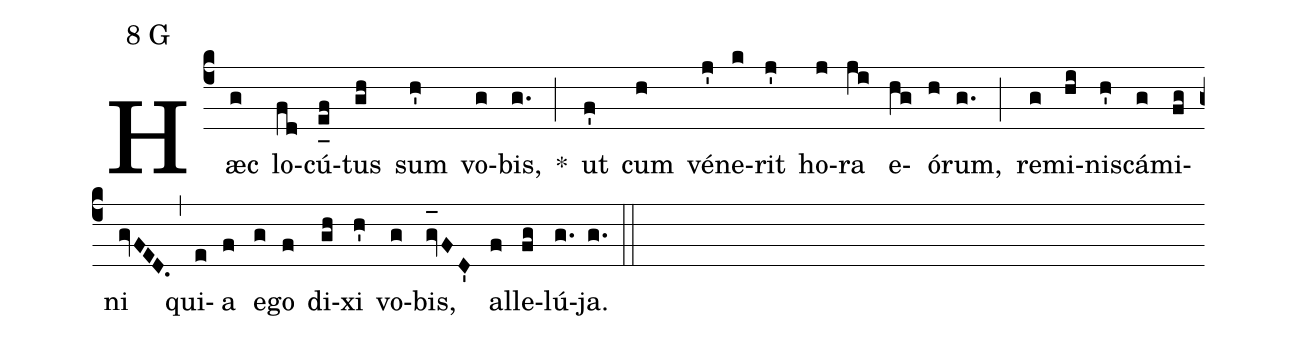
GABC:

mode:8 G;
%%
(c4) Hæc(g) lo(fd)cú(e_[uh:l]f)tus(gh) sum(h') vo(g)bis,(g.) *(;) ut(f') cum(h) vé(j')ne(k)rit(j') ho(j)ra(ji) e(hg)ó(h)rum,(g.) (;) re(g)mi(hi)ni(h')scá(g)mi(fg)ni(gvFED.) (,) qui(e)a(f) e(g)go(f) di(gh)xi(h') vo(g)bis,(gv_[oh:h]FD') al(f)le(fg)lú(g.)ja.(g.) (::)
